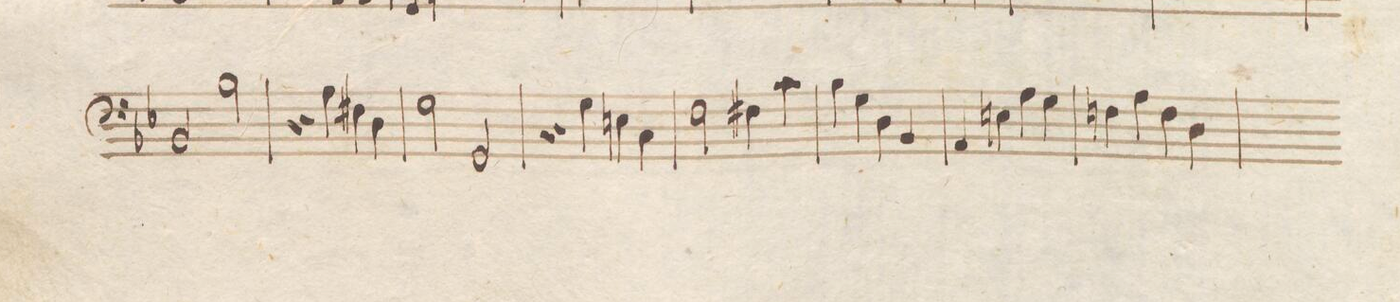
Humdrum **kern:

**kern	**dynam
*I"Basso e Violoncello	*
*clefF4	*
*k[b-e-]	*
*met(c)	*
*M4/4	*
2BB-/	.
2B-\	.
=34	=34
4r	.
4A\	.
4F#X\	.
4D\	.
=35	=35
2G\	.
2GG/	.
=36	=36
4r	.
4G\	.
4En\	.
4C\	.
=37	=37
2F\	.
4F#X\	.
4c\	.
=38	=38
4B-\	.
4G\	.
4D\	.
4BB-/	.
=39	=39
4AA/	.
4En\	.
4A\	.
4G\	.
=40	=40
4Fn\	.
4A\	.
4F\	.
4D\	.
=41	=41
*-	*-
